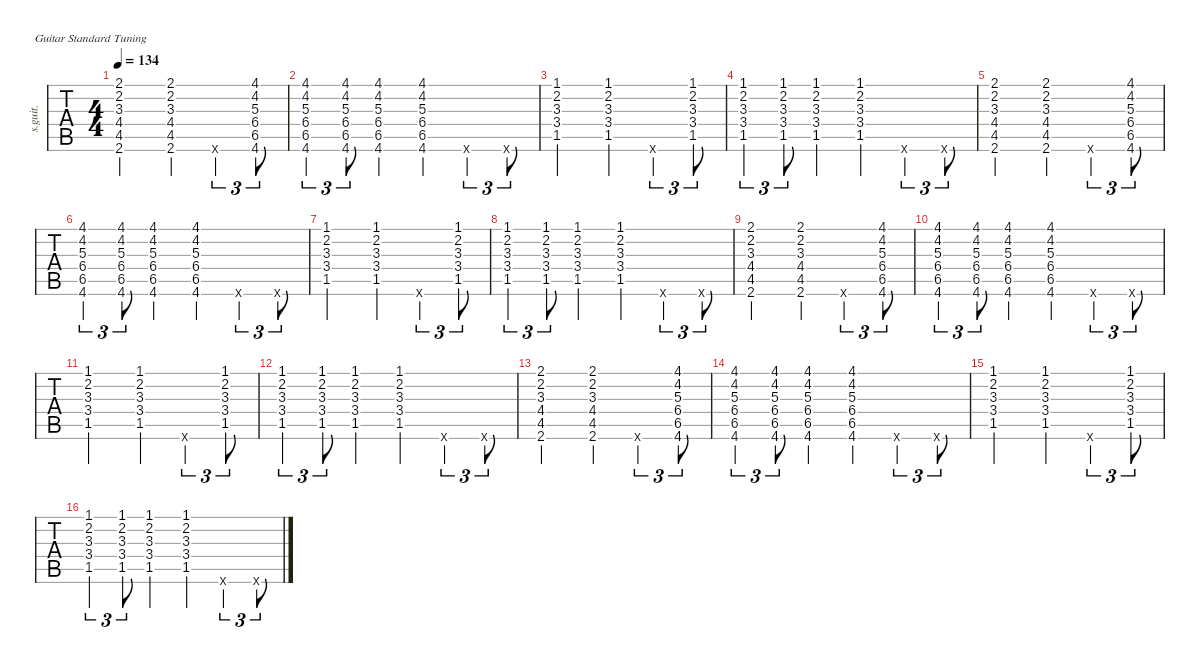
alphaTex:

\defaultSystemsLayout 4
\hideDynamics
\bracketExtendMode nobrackets
\track ("Steel Guitar" "s.guit.") {instrument acousticguitarsteel}
\staff {tabs}
\tuning (E4 B3 G3 D3 A2 E2)
\ts (4 4)
\tempo 134
\clef g2
\ks c
(2.6{acc #} 4.5{acc #} 4.4{acc #} 3.3{acc #} 2.2{acc #} 2.1{acc #}).2{dy mf} (2.6{acc #} 4.5{acc #} 4.4{acc #} 3.3{acc #} 2.2{acc #} 2.1{acc #}).4 0.6{x}.4{tu (3 2)} (4.6{acc #} 6.5{acc #} 6.4{acc #} 5.3 4.2{acc #} 4.1{acc #}).8{tu (3 2)} |
(4.6{acc #} 6.5{acc #} 6.4{acc #} 5.3 4.2{acc #} 4.1{acc #}).4{tu (3 2)} (4.6{acc #} 6.5{acc #} 6.4{acc #} 5.3 4.2{acc #} 4.1{acc #}).8{tu (3 2)} (4.6{acc #} 6.5{acc #} 6.4{acc #} 5.3 4.2{acc #} 4.1{acc #}).4 (4.6{acc #} 6.5{acc #} 6.4{acc #} 5.3 4.2{acc #} 4.1{acc #}).4 0.6{x}.4{tu (3 2)} 0.6{x}.8{tu (3 2)} |
(1.1 2.2{acc #} 3.3{acc #} 3.4 1.5{acc #}).2 (1.1 2.2{acc #} 3.3{acc #} 3.4 1.5{acc #}).4 0.6{x}.4{tu (3 2)} (1.1 2.2{acc #} 3.3{acc #} 3.4 1.5{acc #}).8{tu (3 2)} |
(1.1 2.2{acc #} 3.3{acc #} 3.4 1.5{acc #}).4{tu (3 2)} (1.1 2.2{acc #} 3.3{acc #} 3.4 1.5{acc #}).8{tu (3 2)} (1.1 2.2{acc #} 3.3{acc #} 3.4 1.5{acc #}).4 (1.1 2.2{acc #} 3.3{acc #} 3.4 1.5{acc #}).4 0.6{x}.4{tu (3 2)} 0.6{x}.8{tu (3 2)} |
(2.1{acc #} 2.2{acc #} 3.3{acc #} 4.4{acc #} 4.5{acc #} 2.6{acc #}).2 (2.1{acc #} 2.2{acc #} 3.3{acc #} 4.4{acc #} 4.5{acc #} 2.6{acc #}).4 0.6{x}.4{tu (3 2)} (4.6{acc #} 6.5{acc #} 6.4{acc #} 5.3 4.2{acc #} 4.1{acc #}).8{tu (3 2)} |
(4.6{acc #} 6.5{acc #} 6.4{acc #} 5.3 4.2{acc #} 4.1{acc #}).4{tu (3 2)} (4.6{acc #} 6.5{acc #} 6.4{acc #} 5.3 4.2{acc #} 4.1{acc #}).8{tu (3 2)} (4.6{acc #} 6.5{acc #} 6.4{acc #} 5.3 4.2{acc #} 4.1{acc #}).4 (4.6{acc #} 6.5{acc #} 6.4{acc #} 5.3 4.2{acc #} 4.1{acc #}).4 0.6{x}.4{tu (3 2)} 6.6{x acc #}.8{tu (3 2)} |
(1.1 2.2{acc #} 3.3{acc #} 3.4 1.5{acc #}).2 (1.1 2.2{acc #} 3.3{acc #} 3.4 1.5{acc #}).4 0.6{x}.4{tu (3 2)} (1.1 2.2{acc #} 3.3{acc #} 3.4 1.5{acc #}).8{tu (3 2)} |
(1.1 2.2{acc #} 3.3{acc #} 3.4 1.5{acc #}).4{tu (3 2)} (1.1 2.2{acc #} 3.3{acc #} 3.4 1.5{acc #}).8{tu (3 2)} (1.1 2.2{acc #} 3.3{acc #} 3.4 1.5{acc #}).4 (1.1 2.2{acc #} 3.3{acc #} 3.4 1.5{acc #}).4 0.6{x}.4{tu (3 2)} 0.6{x}.8{tu (3 2)} |
(2.1{acc #} 2.2{acc #} 3.3{acc #} 4.4{acc #} 4.5{acc #} 2.6{acc #}).2 (2.1{acc #} 2.2{acc #} 3.3{acc #} 4.4{acc #} 4.5{acc #} 2.6{acc #}).4 0.6{x}.4{tu (3 2)} (4.6{acc #} 6.5{acc #} 6.4{acc #} 5.3 4.2{acc #} 4.1{acc #}).8{tu (3 2)} |
(4.6{acc #} 6.5{acc #} 6.4{acc #} 5.3 4.2{acc #} 4.1{acc #}).4{tu (3 2)} (4.6{acc #} 6.5{acc #} 6.4{acc #} 5.3 4.2{acc #} 4.1{acc #}).8{tu (3 2)} (4.6{acc #} 6.5{acc #} 6.4{acc #} 5.3 4.2{acc #} 4.1{acc #}).4 (4.6{acc #} 6.5{acc #} 6.4{acc #} 5.3 4.2{acc #} 4.1{acc #}).4 0.6{x}.4{tu (3 2)} 6.6{x acc #}.8{tu (3 2)} |
(1.1 2.2{acc #} 3.3{acc #} 3.4 1.5{acc #}).2 (1.1 2.2{acc #} 3.3{acc #} 3.4 1.5{acc #}).4 0.6{x}.4{tu (3 2)} (1.1 2.2{acc #} 3.3{acc #} 3.4 1.5{acc #}).8{tu (3 2)} |
(1.1 2.2{acc #} 3.3{acc #} 3.4 1.5{acc #}).4{tu (3 2)} (1.1 2.2{acc #} 3.3{acc #} 3.4 1.5{acc #}).8{tu (3 2)} (1.1 2.2{acc #} 3.3{acc #} 3.4 1.5{acc #}).4 (1.1 2.2{acc #} 3.3{acc #} 3.4 1.5{acc #}).4 0.6{x}.4{tu (3 2)} 0.6{x}.8{tu (3 2)} |
(2.1{acc #} 2.2{acc #} 3.3{acc #} 4.4{acc #} 4.5{acc #} 2.6{acc #}).2 (2.1{acc #} 2.2{acc #} 3.3{acc #} 4.4{acc #} 4.5{acc #} 2.6{acc #}).4 0.6{x}.4{tu (3 2)} (4.6{acc #} 6.5{acc #} 6.4{acc #} 5.3 4.2{acc #} 4.1{acc #}).8{tu (3 2)} |
(4.6{acc #} 6.5{acc #} 6.4{acc #} 5.3 4.2{acc #} 4.1{acc #}).4{tu (3 2)} (4.6{acc #} 6.5{acc #} 6.4{acc #} 5.3 4.2{acc #} 4.1{acc #}).8{tu (3 2)} (4.6{acc #} 6.5{acc #} 6.4{acc #} 5.3 4.2{acc #} 4.1{acc #}).4 (4.6{acc #} 6.5{acc #} 6.4{acc #} 5.3 4.2{acc #} 4.1{acc #}).4 0.6{x}.4{tu (3 2)} 6.6{x acc #}.8{tu (3 2)} |
(1.1 2.2{acc #} 3.3{acc #} 3.4 1.5{acc #}).2 (1.1 2.2{acc #} 3.3{acc #} 3.4 1.5{acc #}).4 0.6{x}.4{tu (3 2)} (1.1 2.2{acc #} 3.3{acc #} 3.4 1.5{acc #}).8{tu (3 2)} |
(1.1 2.2{acc #} 3.3{acc #} 3.4 1.5{acc #}).4{tu (3 2)} (1.1 2.2{acc #} 3.3{acc #} 3.4 1.5{acc #}).8{tu (3 2)} (1.1 2.2{acc #} 3.3{acc #} 3.4 1.5{acc #}).4 (1.1 2.2{acc #} 3.3{acc #} 3.4 1.5{acc #}).4 0.6{x}.4{tu (3 2)} 0.6{x}.8{tu (3 2)}
